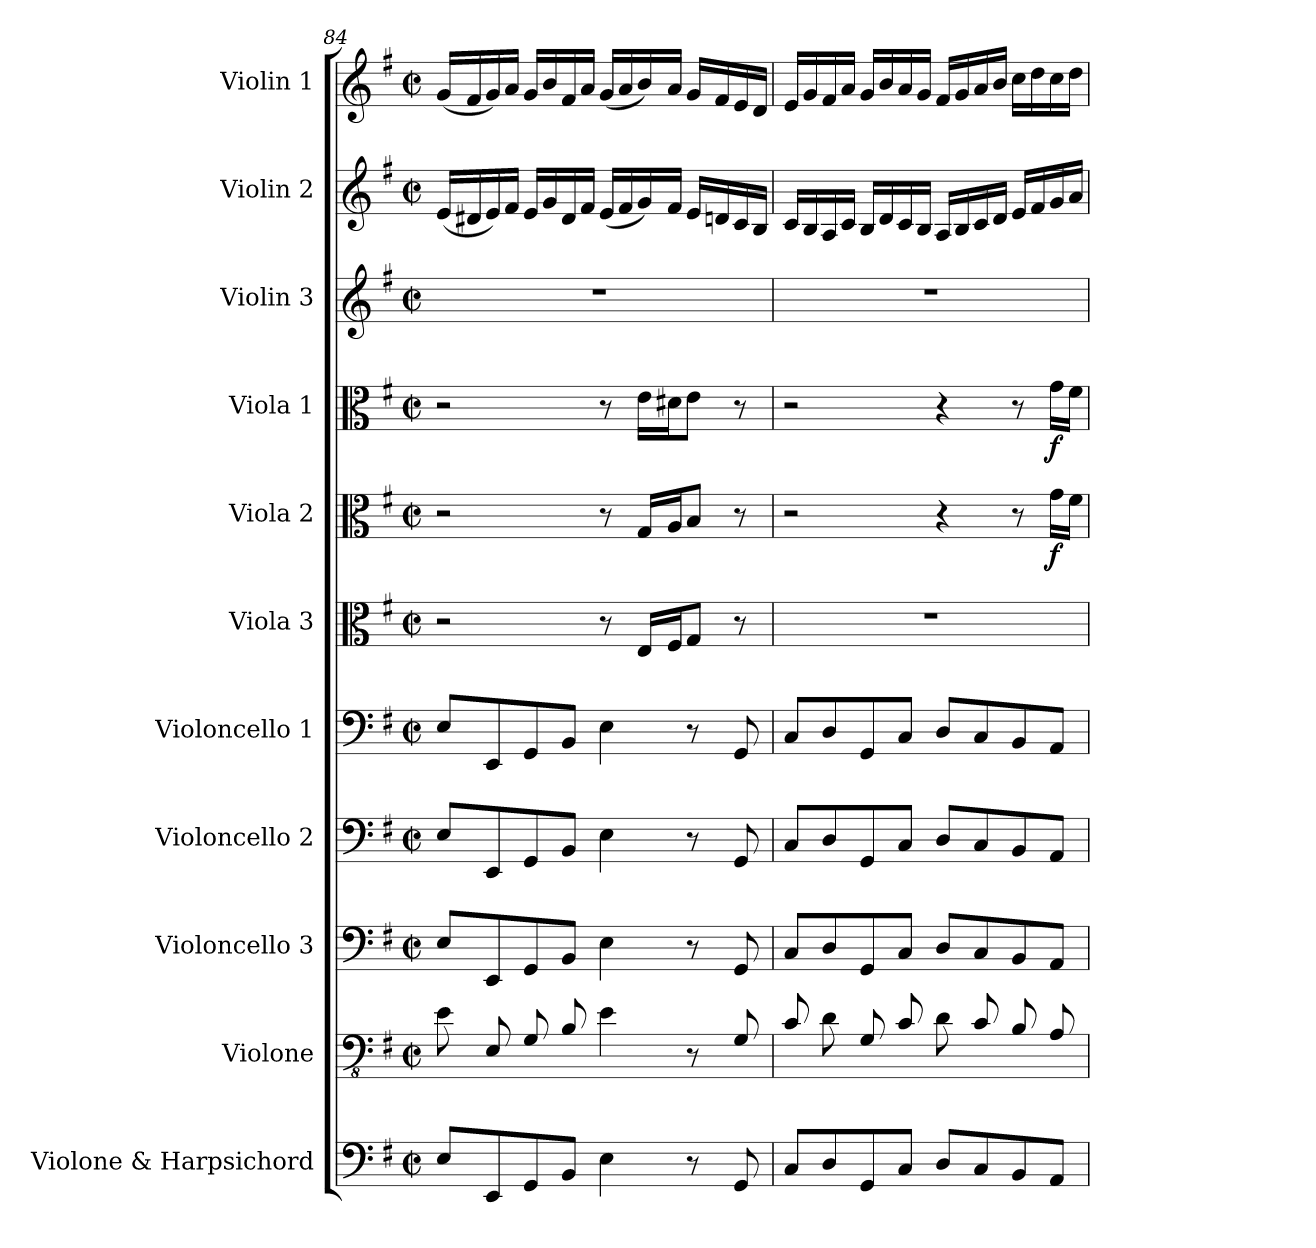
**kern	**kern	**kern	**kern	**kern	**kern	**kern	**dynam	**kern	**dynam	**kern	**kern	**kern
*part11	*part10	*part9	*part8	*part7	*part6	*part5	*part5	*part4	*part4	*part3	*part2	*part1
*staff11	*staff10	*staff9	*staff8	*staff7	*staff6	*staff5	*staff5	*staff4	*staff4	*staff3	*staff2	*staff1
*I"Violone &amp; Harpsichord	*I"Violone	*I"Violoncello 3	*I"Violoncello 2	*I"Violoncello 1	*I"Viola 3	*I"Viola 2	*	*I"Viola 1	*	*I"Violin 3	*I"Violin 2	*I"Violin 1
*I'Vne. &amp; Hch.	*I'Vne.	*I'Vc. 3	*I'Vc. 2	*I'Vc. 1	*I'Vla. 3	*I'Vla. 2	*	*I'Vla. 1	*	*I'Vln. 3	*I'Vln. 2	*I'Vln. 1
*clefF4	*clefFv4	*clefF4	*clefF4	*clefF4	*clefC3	*clefC3	*	*clefC3	*	*clefG2	*clefG2	*clefG2
*	*ITrd7c12	*	*	*	*	*	*	*	*	*	*	*
*k[f#]	*k[f#]	*k[f#]	*k[f#]	*k[f#]	*k[f#]	*k[f#]	*	*k[f#]	*	*k[f#]	*k[f#]	*k[f#]
*M4/4	*M4/4	*M4/4	*M4/4	*M4/4	*M4/4	*M4/4	*	*M4/4	*	*M4/4	*M4/4	*M4/4
*met(c|)	*met(c|)	*met(c|)	*met(c|)	*met(c|)	*met(c|)	*met(c|)	*	*met(c|)	*	*met(c|)	*met(c|)	*met(c|)
=84	=84	=84	=84	=84	=84	=84	=84	=84	=84	=84	=84	=84
8E/L	8EE\	8E/L	8E/L	8E/L	2r	2r	.	2r	.	1r	(16e/LL	(16g/LL
.	.	.	.	.	.	.	.	.	.	.	16d#X/	16f#/
8EE/	8EEE/	8EE/	8EE/	8EE/	.	.	.	.	.	.	16e/)	16g/)
.	.	.	.	.	.	.	.	.	.	.	16f#/JJ	16a/JJ
8GG/	8GGG/	8GG/	8GG/	8GG/	.	.	.	.	.	.	16e/LL	16g/LL
.	.	.	.	.	.	.	.	.	.	.	16g/	16b/
8BB/J	8BBB/	8BB/J	8BB/J	8BB/J	.	.	.	.	.	.	16d#/	16f#/
.	.	.	.	.	.	.	.	.	.	.	16f#/JJ	16a/JJ
4E\	4EE\	4E\	4E\	4E\	8r	8r	.	8r	.	.	(16e/LL	(16g/LL
.	.	.	.	.	.	.	.	.	.	.	16f#/	16a/
.	.	.	.	.	16E/LL	16G/LL	.	16e\LL	.	.	16g/)	16b/)
.	.	.	.	.	16F#/J	16A/J	.	16d#X\J	.	.	16f#/JJ	16a/JJ
8r	8r	8r	8r	8r	8G/J	8B/J	.	8e\J	.	.	16e/LL	16g/LL
.	.	.	.	.	.	.	.	.	.	.	16dn/	16f#/
8GG/	8GGG/	8GG/	8GG/	8GG/	8r	8r	.	8r	.	.	16c/	16e/
.	.	.	.	.	.	.	.	.	.	.	16B/JJ	16d/JJ
=85	=85	=85	=85	=85	=85	=85	=85	=85	=85	=85	=85	=85
8C/L	8CC/	8C/L	8C/L	8C/L	1r	2r	.	2r	.	1r	16c/LL	16e/LL
.	.	.	.	.	.	.	.	.	.	.	16B/	16g/
8D/	8DD\	8D/	8D/	8D/	.	.	.	.	.	.	16A/	16f#/
.	.	.	.	.	.	.	.	.	.	.	16c/JJ	16a/JJ
8GG/	8GGG/	8GG/	8GG/	8GG/	.	.	.	.	.	.	16B/LL	16g/LL
.	.	.	.	.	.	.	.	.	.	.	16d/	16b/
8C/J	8CC/	8C/J	8C/J	8C/J	.	.	.	.	.	.	16c/	16a/
.	.	.	.	.	.	.	.	.	.	.	16B/JJ	16g/JJ
8D/L	8DD\	8D/L	8D/L	8D/L	.	4r	.	4r	.	.	16A/LL	16f#/LL
.	.	.	.	.	.	.	.	.	.	.	16B/	16g/
8C/	8CC/	8C/	8C/	8C/	.	.	.	.	.	.	16c/	16a/
.	.	.	.	.	.	.	.	.	.	.	16d/JJ	16b/JJ
8BB/	8BBB/	8BB/	8BB/	8BB/	.	8r	.	8r	.	.	16e/LL	16cc\LL
.	.	.	.	.	.	.	.	.	.	.	16f#/	16dd\
!	!	!	!	!	!	!	!LO:DY:b	!	!LO:DY:b	!	!	!
8AA/J	8AAA/	8AA/J	8AA/J	8AA/J	.	16g\LL	f	16g\LL	f	.	16g/	16cc\
.	.	.	.	.	.	16f#\JJ	.	16f#\JJ	.	.	16a/JJ	16dd\JJ
=	=	=	=	=	=	=	=	=	=	=	=	=
*-	*-	*-	*-	*-	*-	*-	*-	*-	*-	*-	*-	*-
